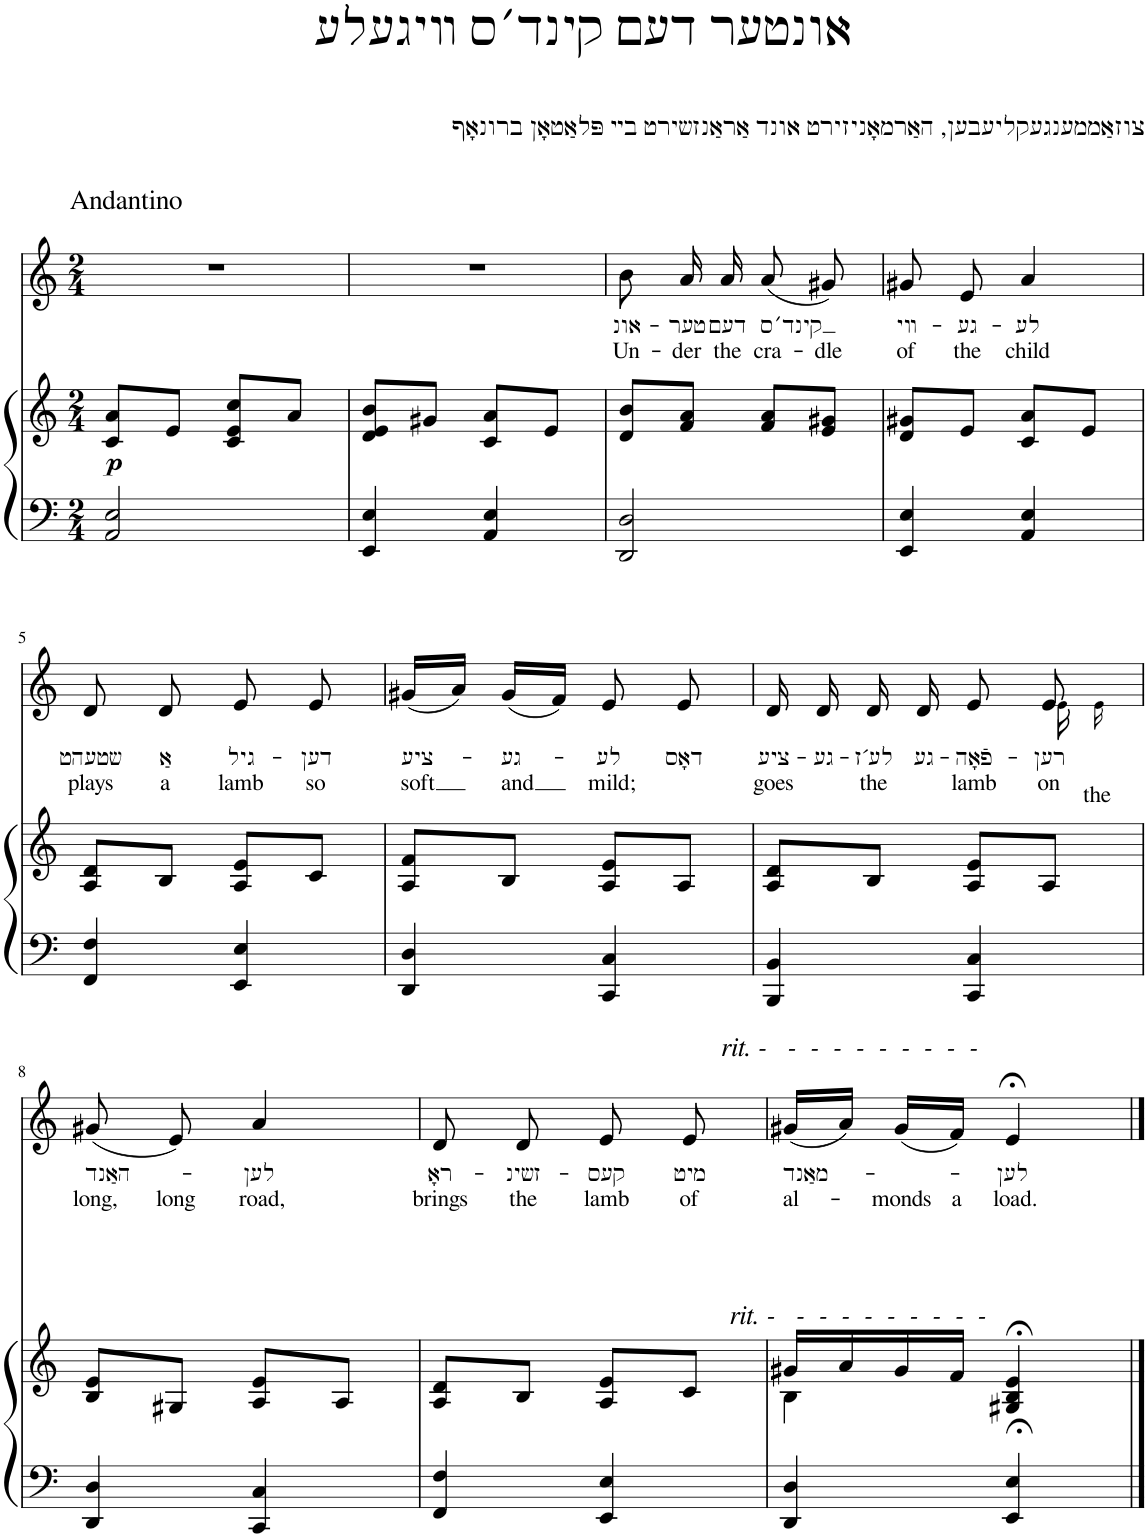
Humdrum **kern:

**kern	**kern	**dynam	**kern	**text	**text
*part2	*part2	*part2	*part1	*part1	*part1
*staff3	*staff2	*staff2/3	*staff1	*staff1	*staff1
*I"Klavier	*	*	*I"Klassische Gitarre	*	*
*clefF4	*clefG2	*	*clefG2	*	*
*k[]	*k[]	*	*k[]	*	*
*M2/4	*M2/4	*	*M2/4	*	*
=1	=1	=1	=1	=1	=1
!	!	!	!LO:TX:a:t=Andantino	!	!
!	!	!LO:DY:b	!	!	!
2AA/ 2E/	8c/ 8a/L	p	2r	.	.
.	8e/J	.	.	.	.
.	8c/ 8e/ 8cc/L	.	.	.	.
.	8a/J	.	.	.	.
=2	=2	=2	=2	=2	=2
4EE/ 4E/	8d/ 8e/ 8b/L	.	2r	.	.
.	8g#X/J	.	.	.	.
4AA/ 4E/	8c/ 8a/L	.	.	.	.
.	8e/J	.	.	.	.
=3	=3	=3	=3	=3	=3
!	!	!	!	!LO:LY:b	!LO:LY:b
2DD/ 2D/	8d/ 8b/L	.	8b\	אונ-	Un-
!	!	!	!	!LO:LY:b	!LO:LY:b
.	8f/ 8a/J	.	16a/	-טער	-der
!	!	!	!	!LO:LY:b	!LO:LY:b
.	.	.	16a/	דעם	the
!	!	!	!	!LO:LY:b	!LO:LY:b
.	8f/ 8a/L	.	(8a/	קינד׳ס	cra-
!	!	!	!	!	!LO:LY:b
.	8e/ 8g#X/J	.	8g#X/)	.	-dle
=4	=4	=4	=4	=4	=4
!	!	!	!	!LO:LY:b	!LO:LY:b
4EE/ 4E/	8d/ 8g#X/L	.	8g#X/	װי-	of
!	!	!	!	!LO:LY:b	!LO:LY:b
.	8e/J	.	8e/	-גע-	the
!	!	!	!	!LO:LY:b	!LO:LY:b
4AA/ 4E/	8c/ 8a/L	.	4a/	-לע	child
.	8e/J	.	.	.	.
!!LO:LB:g=z
=5	=5	=5	=5	=5	=5
!	!	!	!	!LO:LY:b	!LO:LY:b
4FF/ 4F/	8A/ 8d/L	.	8d/	שטעהט	plays
!	!	!	!	!LO:LY:b	!LO:LY:b
.	8B/J	.	8d/	אַ	a
!	!	!	!	!LO:LY:b	!LO:LY:b
4EE/ 4E/	8A/ 8e/L	.	8e/	גיל-	lamb
!	!	!	!	!LO:LY:b	!LO:LY:b
.	8c/J	.	8e/	-דען	so
=6	=6	=6	=6	=6	=6
!	!	!	!	!LO:LY:b	!LO:LY:b
4DD/ 4D/	8A/ 8f/L	.	(16g#X/LL	ציע-	soft
.	.	.	16a/JJ)	.	.
!	!	!	!	!LO:LY:b	!LO:LY:b
.	8B/J	.	(16g#/LL	-גע-	and
.	.	.	16f/JJ)	.	.
!	!	!	!	!LO:LY:b	!LO:LY:b
4CC/ 4C/	8A/ 8e/L	.	8e/	-לע	mild;
!	!	!	!	!LO:LY:b	!
.	8A/J	.	8e/	דאָס	.
=7	=7	=7	=7	=7	=7
!	!	!	!	!LO:LY:b	!LO:LY:b
*	*	*	*^	*	*
4BBB/ 4BB/	8A/ 8d/L	.	16d/	4.ryy	ציע-	goes
!	!	!	!	!	!LO:LY:b	!
.	.	.	16d/	.	-גע-	.
!	!	!	!	!	!LO:LY:b	!LO:LY:b
.	8B/J	.	16d/	.	-לע´ז	the
!	!	!	!	!	!LO:LY:b	!
.	.	.	16d/	.	גע-	.
!	!	!	!	!	!LO:LY:b	!LO:LY:b
4CC/ 4C/	8A/ 8e/L	.	8e/	.	-פֿאָה-	lamb
!	!	!	!	!	!LO:LY:b	!LO:LY:b
.	8A/J	.	8e/	16e!\	-רען	on
!	!	!	!	!	!LO:LY:b	!
.	.	.	.	16e!\	the	.
!!LO:LB:g=z
=8	=8	=8	=8	=8	=8	=8
!	!	!	!	!	!LO:LY:b	!LO:LY:b
*	*	*	*v	*v	*	*
4DD/ 4D/	8B/ 8e/L	.	(8g#X/	האַנד-	long,
!	!	!	!	!	!LO:LY:b
.	8G#X/J	.	8e/)	.	long
!	!	!	!	!LO:LY:b	!LO:LY:b
4CC/ 4C/	8A/ 8e/L	.	4a/	-לען	road,
.	8A/J	.	.	.	.
=9	=9	=9	=9	=9	=9
!	!	!	!	!LO:LY:b	!LO:LY:b
4FF/ 4F/	8A/ 8d/L	.	8d/	ראָ-	brings
!	!	!	!	!LO:LY:b	!LO:LY:b
.	8B/J	.	8d/	-זשינ-	the
!	!	!	!	!LO:LY:b	!LO:LY:b
4EE/ 4E/	8A/ 8e/L	.	8e/	-קעס	lamb
!	!	!	!	!LO:LY:b	!LO:LY:b
.	8c/J	.	8e/	מיט	of
=10	=10	=10	=10	=10	=10
*	*^	*	*	*	*
!	!	!	!	!LO:TX:a:i:t=rit. -   -  -  -  -  -  -  -  -  -	!	!
!	!	!	!	!LO:TX:b:i:t=rit. -   -  -  -  -  -  -  -  -  -	!	!
!	!	!	!	!	!LO:LY:b	!LO:LY:b
4DD/ 4D/	16g#X/LL	4B\	.	(16g#X/LL	מאַנד-	al-
.	16a/	.	.	16a/JJ)	.	.
!	!	!	!	!	!	!LO:LY:b
.	16g#/	.	.	(16g#/LL	.	-monds
!	!	!	!	!	!	!LO:LY:b
.	16f/JJ	.	.	16f/JJ)	.	a
!	!	!	!	!	!LO:LY:b	!LO:LY:b
4EE/;< 4E/;<	4G#X/;< 4B/;< 4e/;<	4ryy	.	4e;</	-לען	load.
*	*v	*v	*	*	*	*
==	==	==	==	==	==
*-	*-	*-	*-	*-	*-
